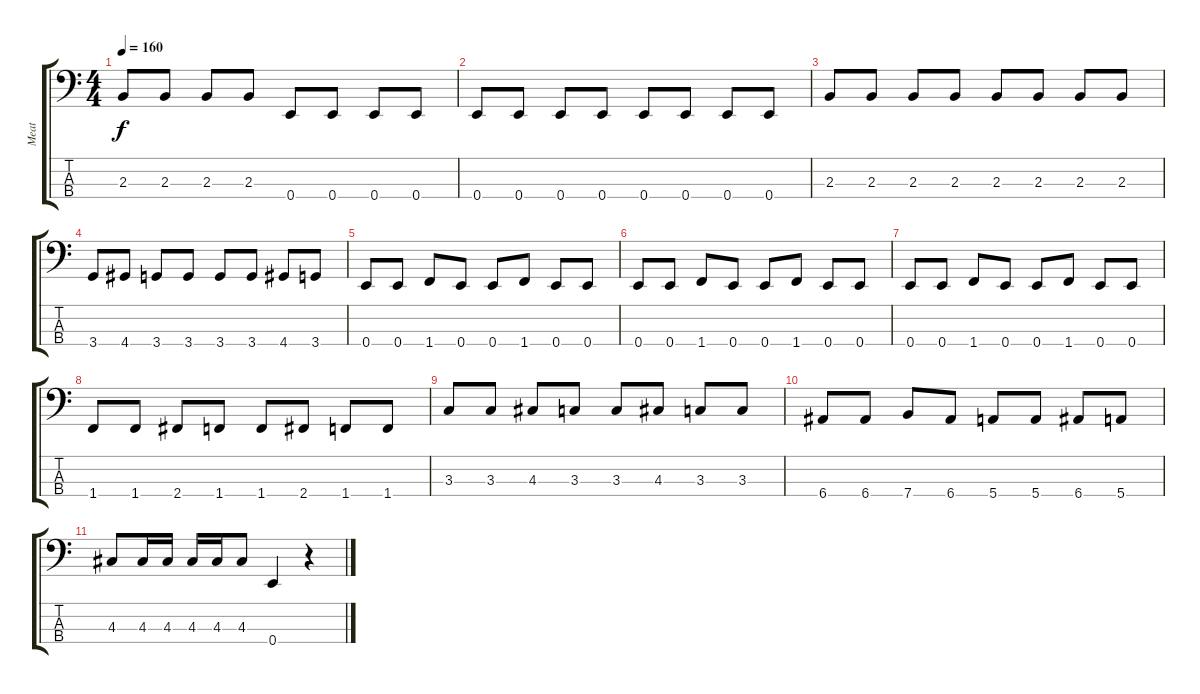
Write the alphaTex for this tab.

\track ("Meat" "Meat") {instrument electricbasspick}
\staff {score tabs}
\tuning (G2 D2 A1 E1) {hide}
\ts (4 4)
\tempo 160
\clef f4
\ks c
2.3.8{dy f} 2.3.8 2.3.8 2.3.8 0.4.8 0.4.8 0.4.8 0.4.8 |
0.4.8 0.4.8 0.4.8 0.4.8 0.4.8 0.4.8 0.4.8 0.4.8 |
2.3.8 2.3.8 2.3.8 2.3.8 2.3.8 2.3.8 2.3.8 2.3.8 |
3.4.8 4.4.8 3.4.8 3.4.8 3.4.8 3.4.8 4.4.8 3.4.8 |
0.4.8 0.4.8 1.4.8 0.4.8 0.4.8 1.4.8 0.4.8 0.4.8 |
0.4.8 0.4.8 1.4.8 0.4.8 0.4.8 1.4.8 0.4.8 0.4.8 |
0.4.8 0.4.8 1.4.8 0.4.8 0.4.8 1.4.8 0.4.8 0.4.8 |
1.4.8 1.4.8 2.4.8 1.4.8 1.4.8 2.4.8 1.4.8 1.4.8 |
3.3.8 3.3.8 4.3.8 3.3.8 3.3.8 4.3.8 3.3.8 3.3.8 |
6.4.8 6.4.8 7.4.8 6.4.8 5.4.8 5.4.8 6.4.8 5.4.8 |
4.3.8 4.3.16 4.3.16 4.3.16 4.3.16 4.3.8 0.4.4 r.4
